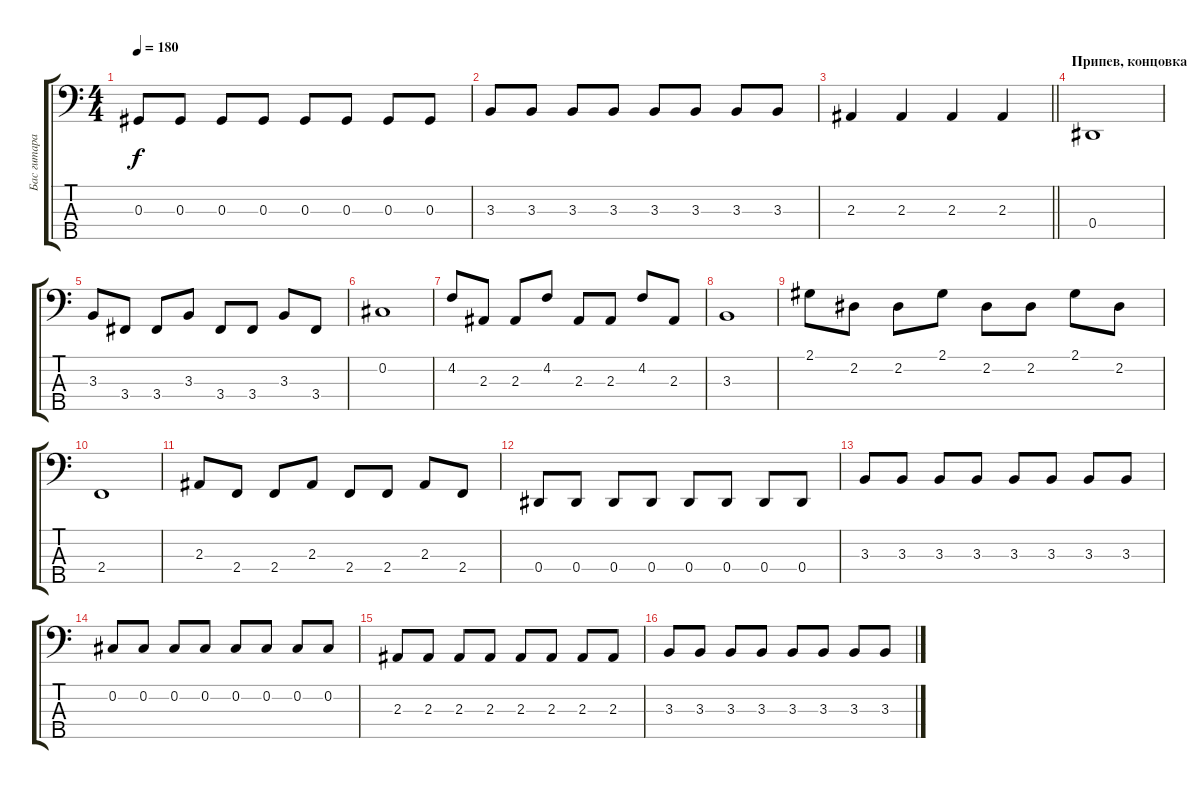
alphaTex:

\track ("Бас гитара" "Бас гитара") {instrument electricbassfinger}
\staff {score tabs}
\tuning (Gb2 Db2 Ab1 Eb1 Bb0) {hide}
\ts (4 4)
\tempo 180
\clef f4
\ks c
0.3.8{dy f} 0.3.8 0.3.8 0.3.8 0.3.8 0.3.8 0.3.8 0.3.8 |
3.3.8 3.3.8 3.3.8 3.3.8 3.3.8 3.3.8 3.3.8 3.3.8 |
\barLineRight lightlight
2.3.4 2.3.4 2.3.4 2.3.4 |
\section ("" "Припев, концовка")
0.4.1 |
3.3.8 3.4.8 3.4.8 3.3.8 3.4.8 3.4.8 3.3.8 3.4.8 |
0.2.1 |
4.2.8 2.3.8 2.3.8 4.2.8 2.3.8 2.3.8 4.2.8 2.3.8 |
3.3.1 |
2.1.8 2.2.8 2.2.8 2.1.8 2.2.8 2.2.8 2.1.8 2.2.8 |
2.4.1 |
2.3.8 2.4.8 2.4.8 2.3.8 2.4.8 2.4.8 2.3.8 2.4.8 |
0.4.8 0.4.8 0.4.8 0.4.8 0.4.8 0.4.8 0.4.8 0.4.8 |
3.3.8 3.3.8 3.3.8 3.3.8 3.3.8 3.3.8 3.3.8 3.3.8 |
0.2.8 0.2.8 0.2.8 0.2.8 0.2.8 0.2.8 0.2.8 0.2.8 |
2.3.8 2.3.8 2.3.8 2.3.8 2.3.8 2.3.8 2.3.8 2.3.8 |
3.3.8 3.3.8 3.3.8 3.3.8 3.3.8 3.3.8 3.3.8 3.3.8
